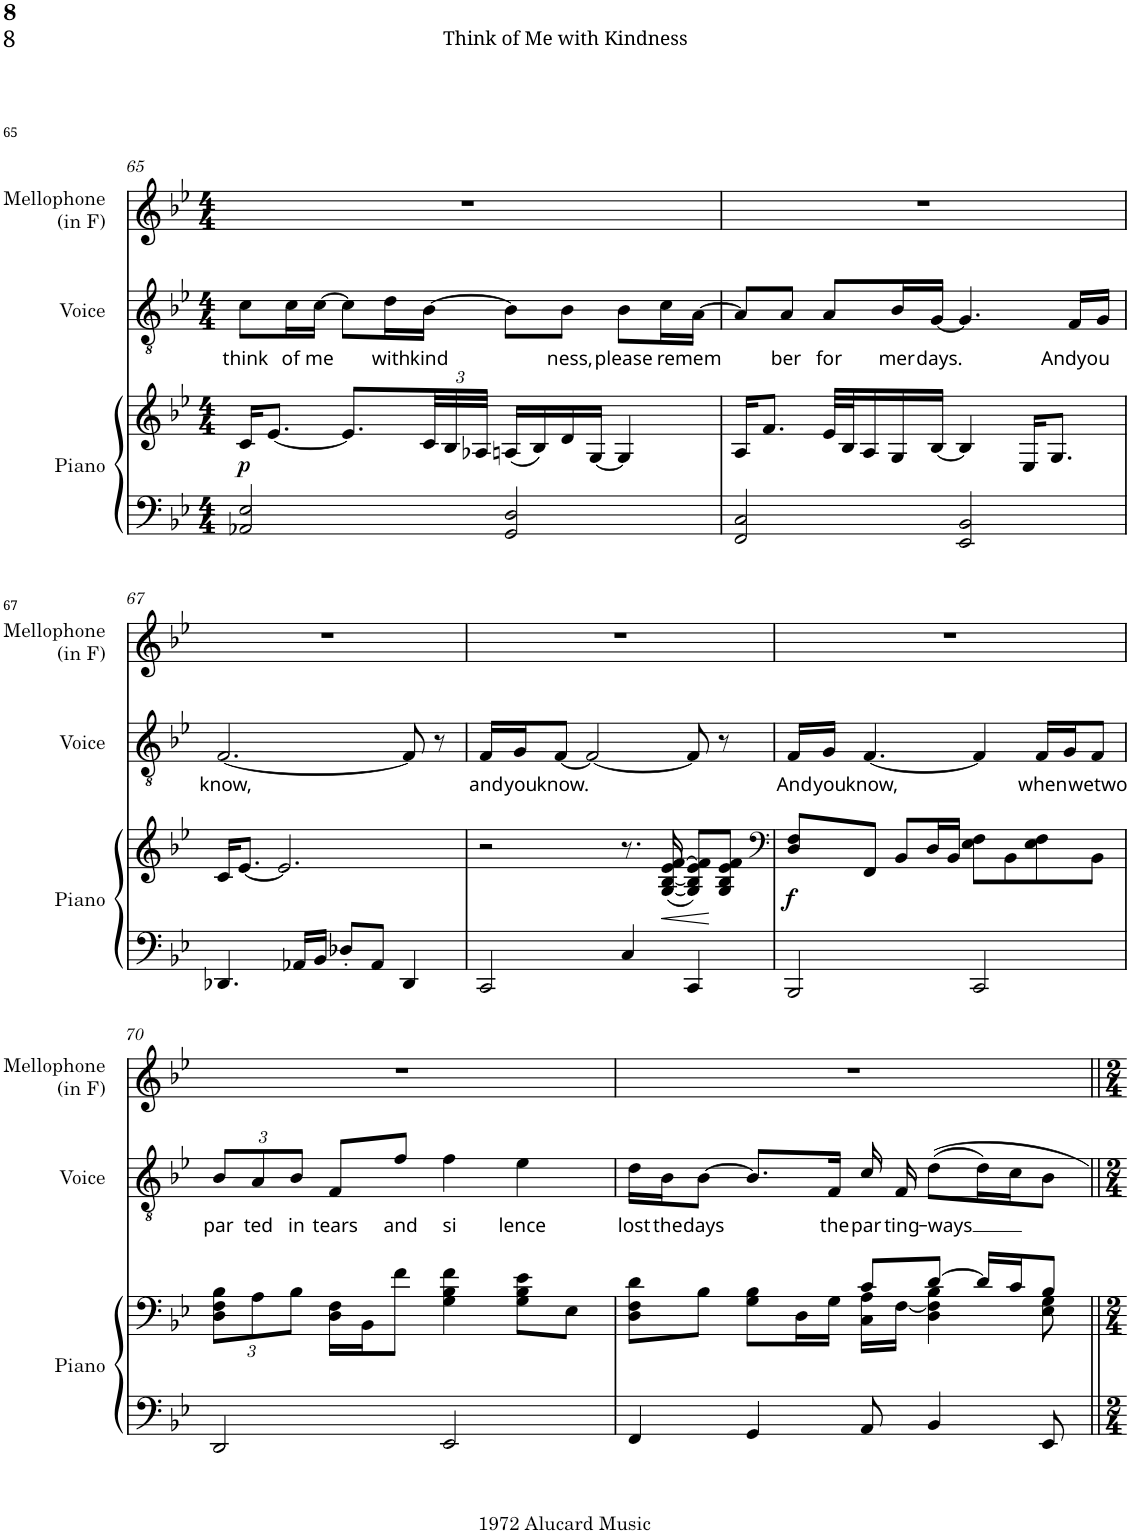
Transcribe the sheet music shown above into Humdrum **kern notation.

**kern	**kern	**dynam	**kern	**text	**kern
*part3	*part3	*part3	*part2	*part2	*part1
*staff4	*staff3	*staff3/4	*staff2	*staff2	*staff1
*I"Piano	*	*	*I"Voice	*	*I"Mellophone (in F)
*I'Piano	*	*	*I'Voice	*	*I'Mellophone (in F)
!!LO:PB:g=z
*clefF4	*clefG2	*	*clefGv2	*	*clefG2
*k[b-e-]	*k[b-e-]	*	*k[b-e-]	*	*k[b-e-]
*M4/4	*M4/4	*	*M4/4	*	*M4/4
=65	=65	=65	=65	=65	=65
!	!	!LO:DY:b	!	!LO:LY:b	!
2AA-X/ 2E-/	16c/KL	p	8c\L	think	1r
.	[<8.e-/J	.	.	.	.
!	!	!	!	!LO:LY:b	!
.	.	.	16c\L	of	.
!	!	!	!	!LO:LY:b	!
.	.	.	[>16c\JJ	me	.
.	8.e-/L]	.	8c\L]	.	.
!	!	!	!	!LO:LY:b	!
.	.	.	16d\L	with	.
*	*Xbrackettup	*	*	*	*
!	!	!	!	!LO:LY:b	!
.	48c/LL	.	[>16B-\JJ	kind	.
.	48B-/	.	.	.	.
.	48A-X/JJJ	.	.	.	.
2GG/ 2D/	(<16An/LL	.	8B-\L]	.	.
.	16B-/)	.	.	.	.
!	!	!	!	!LO:LY:b	!
.	16d/	.	8B-\J	ness,	.
.	[<16G/JJ	.	.	.	.
!	!	!	!	!LO:LY:b	!
.	4G/]	.	8B-\L	please	.
!	!	!	!	!LO:LY:b	!
.	.	.	16c\L	re	.
!	!	!	!	!LO:LY:b	!
.	.	.	[>16A\JJ	mem	.
=66	=66	=66	=66	=66	=66
2FF/ 2C/	16A/KL	.	8A/L]	.	1r
.	8.f/J	.	.	.	.
!	!	!	!	!LO:LY:b	!
.	.	.	8A/J	ber	.
!	!	!	!	!LO:LY:b	!
.	32e-/LLL	.	8A/L	for	.
.	32B-/J	.	.	.	.
.	16A/	.	.	.	.
!	!	!	!	!LO:LY:b	!
.	16G/	.	16B-/L	mer	.
!	!	!	!	!LO:LY:b	!
.	[<16B-/JJ	.	[<16G/JJ	days.	.
2EE-/ 2BB-/	4B-/]	.	4.G/]	.	.
.	16E-/KL	.	.	.	.
.	8.G/J	.	.	.	.
!	!	!	!	!LO:LY:b	!
.	.	.	16F/LL	Andyou	.
.	.	.	16G/JJ	.	.
!!LO:LB:g=z
=67	=67	=67	=67	=67	=67
!	!	!	!	!LO:LY:b	!
4.DD-X/	16c/KL	.	[<2.F/	know,	1r
.	[<8.e-/J	.	.	.	.
.	2.e-/]	.	.	.	.
16AA-X/LL	.	.	.	.	.
16BB-/JJ	.	.	.	.	.
8D-X'/L	.	.	.	.	.
8AA-/J	.	.	.	.	.
4DD-/	.	.	8F/]	.	.
.	.	.	8r	.	.
=68	=68	=68	=68	=68	=68
!	!	!	!	!LO:LY:b	!
2CC/	2r	.	16F/LL	and	1r
!	!	!	!	!LO:LY:b	!
.	.	.	16G/J	you	.
!	!	!	!	!LO:LY:b	!
.	.	.	[<8F/J	know.	.
.	.	.	2F/_	.	.
4C/	8.r	.	.	.	.
!	!	!LO:HP:b	!	!	!
.	(<[<16G/ [<16B-/ 16e-/ [>16f/	<	.	.	.
4CC/	8G/] 8B-/] 8e-/ 8f/]L)	.	8F/]	.	.
.	8G/ 8B-/ 8e-/ 8f/J	[	8r	.	.
=69	=69	=69	=69	=69	=69
*	*clefF4	*	*	*	*
!	!	!LO:DY:b	!	!LO:LY:b	!
2BBB-/	8D/ 8F/L	f	16F/LL	And	1r
!	!	!	!	!LO:LY:b	!
.	.	.	16G/JJ	you	.
!	!	!	!	!LO:LY:b	!
.	8FF/J	.	[<4.F/	know,	.
.	8BB-/L	.	.	.	.
.	16D/L	.	.	.	.
.	16BB-/JJ	.	.	.	.
2CC/	8E-\ 8F\L	.	4F/]	.	.
.	8BB-\	.	.	.	.
!	!	!	!	!LO:LY:b	!
.	8E-\ 8F\	.	16F/LL	when	.
.	.	.	16G/J	.	.
!	!	!	!	!LO:LY:b	!
.	8BB-\J	.	8F/J	wetwo	.
!!LO:LB:g=z
=70	=70	=70	=70	=70	=70
*	*	*	*Xbrackettup	*	*
!	!	!	!	!LO:LY:b	!
2DD/	12D\ 12F\ 12B-\L	.	12B-/L	par	1r
!	!	!	!	!LO:LY:b	!
.	12A\	.	12A/	ted	.
!	!	!	!	!LO:LY:b	!
.	12B-\J	.	12B-/J	in	.
!	!	!	!	!LO:LY:b	!
.	16D\ 16F\LL	.	8F/L	tears	.
.	16BB-\J	.	.	.	.
!	!	!	!	!LO:LY:b	!
.	8f\J	.	8f/J	and	.
!	!	!	!	!LO:LY:b	!
2EE-/	4G\ 4B-\ 4f\	.	4f\	si	.
!	!	!	!	!LO:LY:b	!
.	8G\ 8B-\ 8e-\L	.	4e-\	lence	.
.	8E-\J	.	.	.	.
=71	=71	=71	=71	=71	=71
*	*^	*	*	*	*
!	!	!	!	!	!LO:LY:b	!
4FF/	8D\ 8F\ 8d\L	2ryy	.	16d\LL	lost	1r
!	!	!	!	!	!LO:LY:b	!
.	.	.	.	16B-\J	the	.
!	!	!	!	!	!LO:LY:b	!
.	8B-\J	.	.	[>8B-\J	days	.
4GG/	8G\ 8B-\L	.	.	8.B-/L]	.	.
.	16D\L	.	.	.	.	.
!	!	!	!	!	!LO:LY:b	!
.	16G\JJ	.	.	16F/Jk	the	.
!	!	!	!	!	!LO:LY:b	!
8AA/	16C\ 16A\LL	8c/L	.	16c/	par	.
!	!	!	!	!	!LO:LY:b	!
.	[<16F\JJ	.	.	16F/	ting-	.
!	!	!	!	!	!LO:LY:b	!
4BB-/	4D\ 4F\] 4B-\	[>8d/J	.	(8d\L	-ways	.
.	.	16d/LL]	.	16d\L)	.	.
.	.	16c/J	.	16c\J	.	.
8EE-/	8E-\ 8G\	8B-/J	.	8B-\J	.	.
*	*v	*v	*	*	*	*
=||	=||	=||	=||	=||	=||
*-	*-	*-	*-	*-	*-
